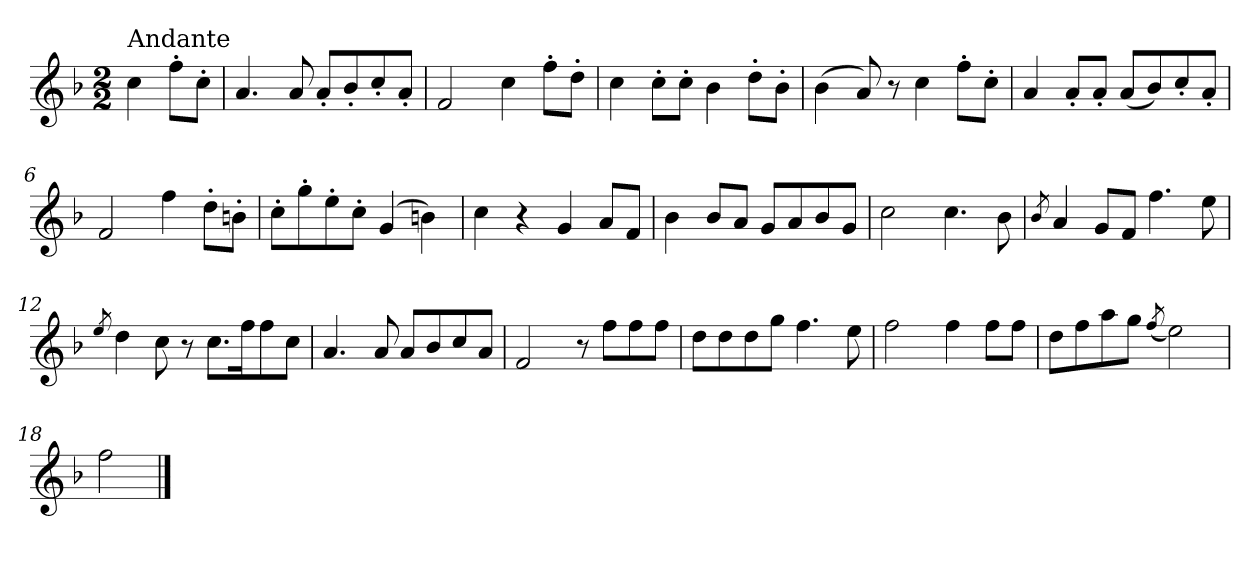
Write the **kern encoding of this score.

**kern
*part1
*staff1
*clefG2
*k[b-]
*F:
*M2/2
=
!LO:TX:a:t=Andante
4cc\
8ff'>\L
8cc'>\J
=1
4.a/
8a/
8a'</L
8b-'</
8cc'</
8a'</J
=2
2f/
4cc\
8ff'>\L
8dd'>\J
=3
4cc\
8cc'>\L
8cc'>\J
4b-\
8dd'>\L
8b-'>\J
=4
(>4b-\
8a/)
8r
4cc\
8ff'>\L
8cc'>\J
!!LO:LB:g=z
=5
4a/
8a'</L
8a'</J
(<8a/L
8b-/)
8cc'</
8a'</J
=6
2f/
4ff\
8dd'>\L
8bn'>\J
=7
8cc'>\L
8gg'>\
8ee'>\
8cc'>\J
(>4g/
4bn\)
=8
4cc\
4r
4g/
8a/L
8f/J
=9
4b-\
8b-/L
8a/J
8g/L
8a/
8b-/
8g/J
!!LO:LB:g=z
=10
2cc\
4.cc\
8b-\
=11
8qb-/
4a/
8g/L
8f/J
4.ff\
8ee\
=12
8qee/
4dd\
8cc\
8r
8.cc\L
16ff\k
8ff\
8cc\J
=13
4.a/
8a/
8a/L
8b-/
8cc/
8a/J
=14
2f/
8r
8ff\L
8ff\
8ff\J
!!LO:LB:g=z
=15
8dd\L
8dd\
8dd\
8gg\J
4.ff\
8ee\
=16
2ff\
4ff\
8ff\L
8ff\J
=17
8dd\L
8ff\
8aa\
8gg\J
(<8qff/
2ee\)
=18
2ff\
==
*-
